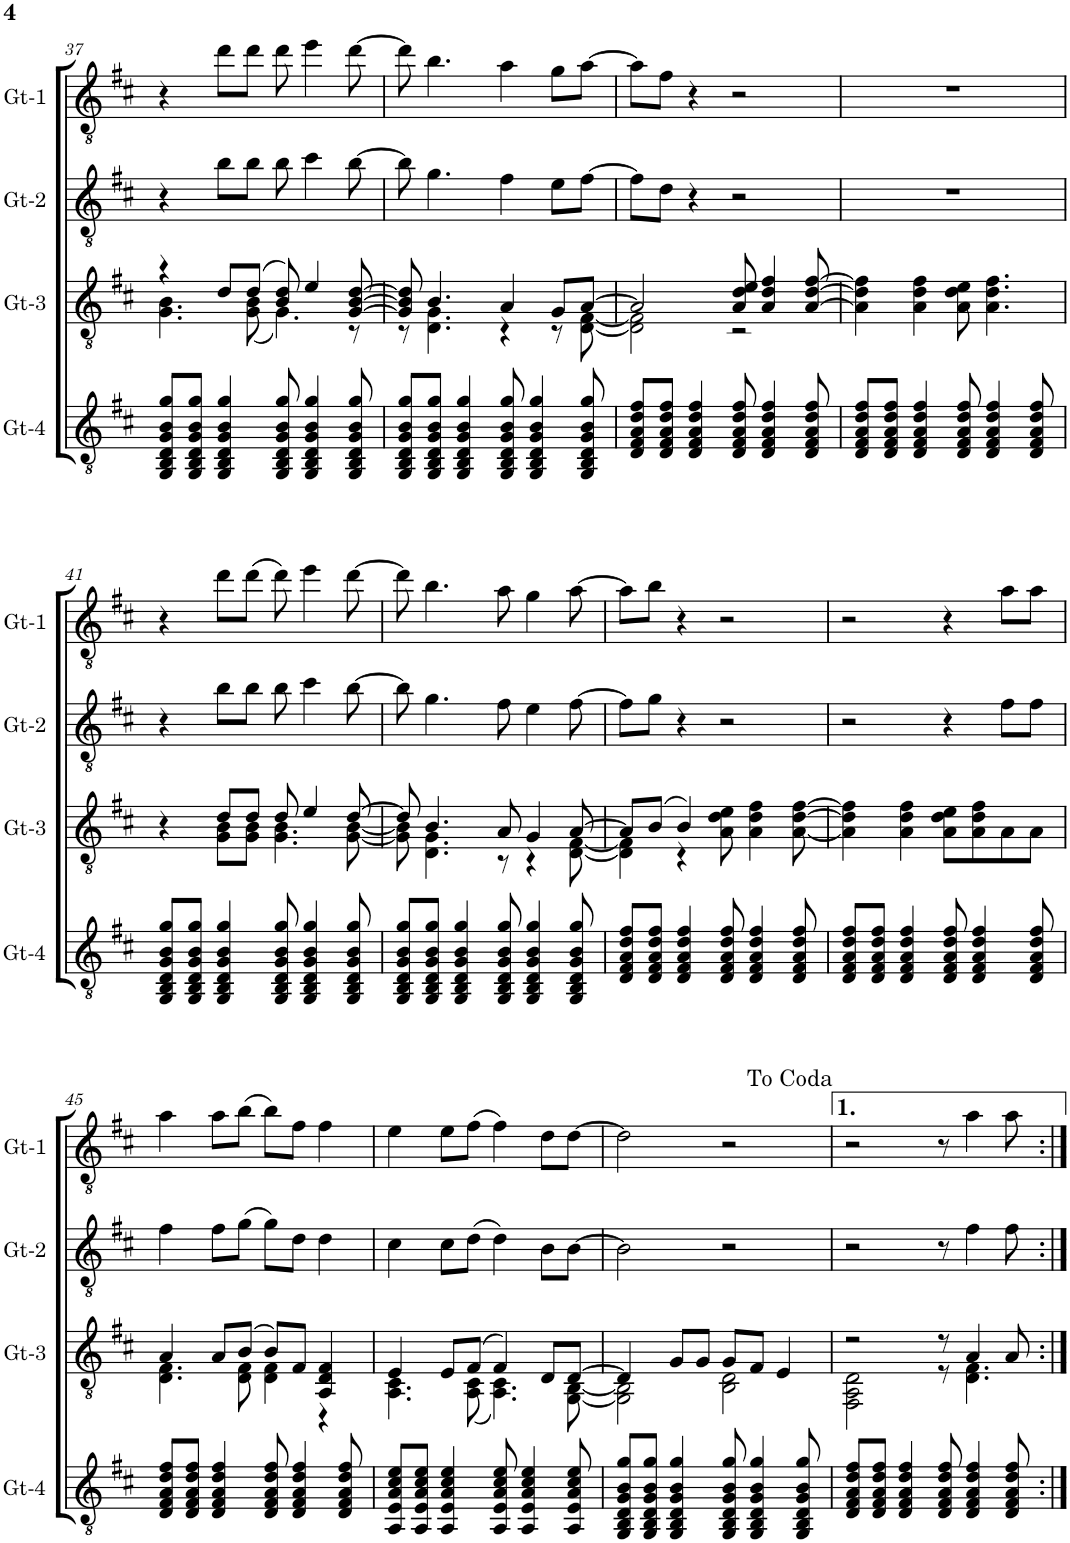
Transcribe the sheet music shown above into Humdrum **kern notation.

**kern	**kern	**kern	**kern
*part4	*part3	*part2	*part1
*staff4	*staff3	*staff2	*staff1
*I"Gt-4	*I"Gt-3	*I"Gt-2	*I"Gt-1
*I'Gt-4	*I'Gt-3	*I'Gt-2	*I'Gt-1
!!LO:PB:g=z
*clefGv2	*clefGv2	*clefGv2	*clefGv2
*k[f#c#]	*k[f#c#]	*k[f#c#]	*k[f#c#]
*M4/4	*M4/4	*M4/4	*M4/4
=37	=37	=37	=37
*	*^	*	*
8GG/ 8BB/ 8D/ 8G/ 8B/ 8g/L	4r	4.G\ 4.B\	4r	4r
8GG/ 8BB/ 8D/ 8G/ 8B/ 8g/J	.	.	.	.
4GG/ 4BB/ 4D/ 4G/ 4B/ 4g/	8d/L	.	8b\L	8dd\L
.	(8d/J	(8G\ 8B\	8b\J	8dd\J
8GG/ 8BB/ 8D/ 8G/ 8B/ 8g/	8B/ 8d/)	4.G\)	8b\	8dd\
4GG/ 4BB/ 4D/ 4G/ 4B/ 4g/	4e/	.	4cc#\	4ee\
8GG/ 8BB/ 8D/ 8G/ 8B/ 8g/	[8G/ [8B/ [8d/	8r	[8b\	[8dd\
=38	=38	=38	=38	=38
8GG/ 8BB/ 8D/ 8G/ 8B/ 8g/L	8G/] 8B/] 8d/]	8r	8b\]	8dd\]
8GG/ 8BB/ 8D/ 8G/ 8B/ 8g/J	4.B/	4.D\ 4.G\	4.g\	4.b\
4GG/ 4BB/ 4D/ 4G/ 4B/ 4g/	.	.	.	.
8GG/ 8BB/ 8D/ 8G/ 8B/ 8g/	4A/	4r	4f#\	4a\
4GG/ 4BB/ 4D/ 4G/ 4B/ 4g/	.	.	.	.
.	8G/L	8r	8e\L	8g\L
8GG/ 8BB/ 8D/ 8G/ 8B/ 8g/	[8A/J	[8D\ [8F#\	[8f#\J	[8a\J
=39	=39	=39	=39	=39
8D/ 8F#/ 8A/ 8d/ 8f#/L	2A/]	2D\] 2F#\]	8f#\L]	8a\L]
8D/ 8F#/ 8A/ 8d/ 8f#/J	.	.	8d\J	8f#\J
4D/ 4F#/ 4A/ 4d/ 4f#/	.	.	4r	4r
8D/ 8F#/ 8A/ 8d/ 8f#/	8A/ 8d/ 8e/	2r	2r	2r
4D/ 4F#/ 4A/ 4d/ 4f#/	4A/ 4d/ 4f#/	.	.	.
8D/ 8F#/ 8A/ 8d/ 8f#/	[8A/ [8d/ [8f#/	.	.	.
*	*v	*v	*	*
=40	=40	=40	=40
8D/ 8F#/ 8A/ 8d/ 8f#/L	4A\] 4d\] 4f#\]	1r	1r
8D/ 8F#/ 8A/ 8d/ 8f#/J	.	.	.
4D/ 4F#/ 4A/ 4d/ 4f#/	4A\ 4d\ 4f#\	.	.
8D/ 8F#/ 8A/ 8d/ 8f#/	8A\ 8d\ 8e\	.	.
4D/ 4F#/ 4A/ 4d/ 4f#/	4.A\ 4.d\ 4.f#\	.	.
8D/ 8F#/ 8A/ 8d/ 8f#/	.	.	.
!!LO:LB:g=z
=41	=41	=41	=41
*	*^	*	*
8GG/ 8BB/ 8D/ 8G/ 8B/ 8g/L	4r	4ryy	4r	4r
8GG/ 8BB/ 8D/ 8G/ 8B/ 8g/J	.	.	.	.
4GG/ 4BB/ 4D/ 4G/ 4B/ 4g/	8d/L	8G\ 8B\L	8b\L	8dd\L
.	8d/J	8G\ 8B\J	8b\J	(8dd\J
8GG/ 8BB/ 8D/ 8G/ 8B/ 8g/	8d/	4.G\ 4.B\	8b\	8dd\)
4GG/ 4BB/ 4D/ 4G/ 4B/ 4g/	4e/	.	4cc#\	4ee\
8GG/ 8BB/ 8D/ 8G/ 8B/ 8g/	[8d/	[8G\ [8B\	[8b\	[8dd\
=42	=42	=42	=42	=42
8GG/ 8BB/ 8D/ 8G/ 8B/ 8g/L	8d/]	8G\] 8B\]	8b\]	8dd\]
8GG/ 8BB/ 8D/ 8G/ 8B/ 8g/J	4.B/	4.D\ 4.G\	4.g\	4.b\
4GG/ 4BB/ 4D/ 4G/ 4B/ 4g/	.	.	.	.
8GG/ 8BB/ 8D/ 8G/ 8B/ 8g/	8A/	8r	8f#\	8a\
4GG/ 4BB/ 4D/ 4G/ 4B/ 4g/	4G/	4r	4e\	4g\
8GG/ 8BB/ 8D/ 8G/ 8B/ 8g/	[8A/	[8D\ [8F#\	[8f#\	[8a\
=43	=43	=43	=43	=43
8D/ 8F#/ 8A/ 8d/ 8f#/L	8A/L]	4D\] 4F#\]	8f#\L]	8a\L]
8D/ 8F#/ 8A/ 8d/ 8f#/J	(8B/J	.	8g\J	8b\J
4D/ 4F#/ 4A/ 4d/ 4f#/	4B/)	4r	4r	4r
8D/ 8F#/ 8A/ 8d/ 8f#/	8A\ 8d\ 8e\	2ryy	2r	2r
4D/ 4F#/ 4A/ 4d/ 4f#/	4A\ 4d\ 4f#\	.	.	.
8D/ 8F#/ 8A/ 8d/ 8f#/	[8A\ [8d\ [8f#\	.	.	.
*	*v	*v	*	*
=44	=44	=44	=44
8D/ 8F#/ 8A/ 8d/ 8f#/L	4A\] 4d\] 4f#\]	2r	2r
8D/ 8F#/ 8A/ 8d/ 8f#/J	.	.	.
4D/ 4F#/ 4A/ 4d/ 4f#/	4A\ 4d\ 4f#\	.	.
8D/ 8F#/ 8A/ 8d/ 8f#/	8A\ 8d\ 8e\L	4r	4r
4D/ 4F#/ 4A/ 4d/ 4f#/	8A\ 8d\ 8f#\	.	.
.	8A\	8f#\L	8a\L
8D/ 8F#/ 8A/ 8d/ 8f#/	8A\J	8f#\J	8a\J
!!LO:LB:g=z
=45	=45	=45	=45
*	*^	*	*
8D/ 8F#/ 8A/ 8d/ 8f#/L	4A/	4.D\ 4.F#\	4f#\	4a\
8D/ 8F#/ 8A/ 8d/ 8f#/J	.	.	.	.
4D/ 4F#/ 4A/ 4d/ 4f#/	8A/L	.	8f#\L	8a\L
.	(8B/J	8D\ 8F#\	(8g\J	(8b\J
8D/ 8F#/ 8A/ 8d/ 8f#/	8B/L)	4D\ 4F#\	8g\L)	8b\L)
4D/ 4F#/ 4A/ 4d/ 4f#/	8F#/J	.	8d\J	8f#\J
.	4AA/ 4D/ 4F#/	4r	4d\	4f#\
8D/ 8F#/ 8A/ 8d/ 8f#/	.	.	.	.
=46	=46	=46	=46	=46
8AA/ 8E/ 8A/ 8c#/ 8e/L	4E/	4.AA\ 4.C#\	4c#\	4e\
8AA/ 8E/ 8A/ 8c#/ 8e/J	.	.	.	.
4AA/ 4E/ 4A/ 4c#/ 4e/	8E/L	.	8c#\L	8e\L
.	(8F#/J	(8AA\ 8C#\	(8d\J	(8f#\J
8AA/ 8E/ 8A/ 8c#/ 8e/	4F#/)	4.AA\ 4.C#\)	4d\)	4f#\)
4AA/ 4E/ 4A/ 4c#/ 4e/	.	.	.	.
.	8D/L	.	8B\L	8d\L
8AA/ 8E/ 8A/ 8c#/ 8e/	[8D/J	[8GG\ [8BB\	[8B\J	[8d\J
=47	=47	=47	=47	=47
8GG/ 8BB/ 8D/ 8G/ 8B/ 8g/L	4D/]	2GG\] 2BB\]	2B\]	2d\]
8GG/ 8BB/ 8D/ 8G/ 8B/ 8g/J	.	.	.	.
4GG/ 4BB/ 4D/ 4G/ 4B/ 4g/	8G/L	.	.	.
.	8G/J	.	.	.
8GG/ 8BB/ 8D/ 8G/ 8B/ 8g/	8G/L	2BB\ 2D\	2r	2r
4GG/ 4BB/ 4D/ 4G/ 4B/ 4g/	8F#/J	.	.	.
.	4E/	.	.	.
8GG/ 8BB/ 8D/ 8G/ 8B/ 8g/	.	.	.	.
=48	=48	=48	=48	=48
8D/ 8F#/ 8A/ 8d/ 8f#/L	2r	2FF#\ 2AA\ 2D\	2r	2r
8D/ 8F#/ 8A/ 8d/ 8f#/J	.	.	.	.
4D/ 4F#/ 4A/ 4d/ 4f#/	.	.	.	.
8D/ 8F#/ 8A/ 8d/ 8f#/	8r	8r	8r	8r
4D/ 4F#/ 4A/ 4d/ 4f#/	4A/	4.D\ 4.F#\	4f#\	4a\
8D/ 8F#/ 8A/ 8d/ 8f#/	8A/	.	8f#\	8a\
*	*v	*v	*	*
=:|!	=:|!	=:|!	=:|!
*-	*-	*-	*-
